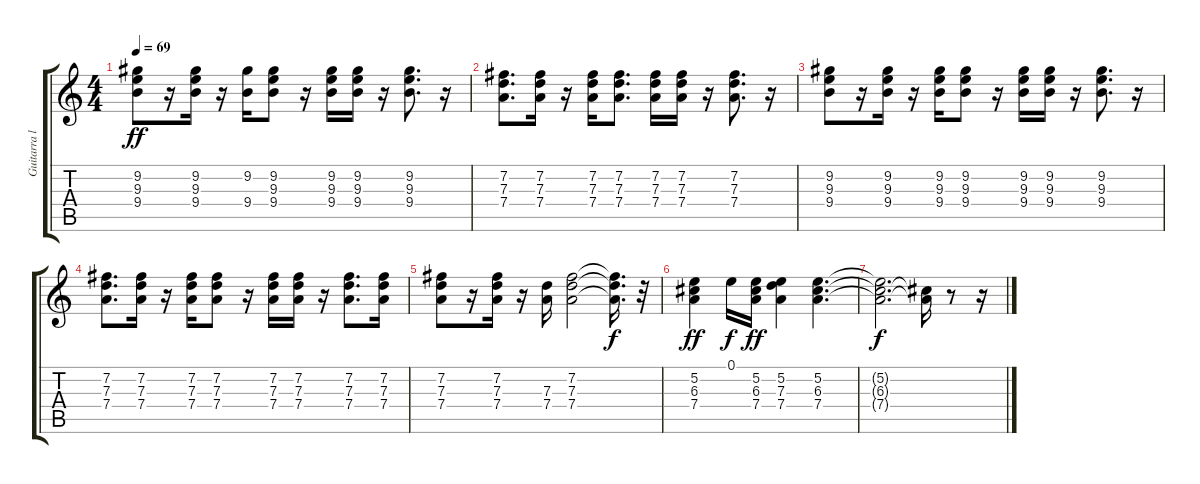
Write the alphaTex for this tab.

\track ("Guitarra l" "Guitarra l") {instrument acousticguitarsteel}
\staff {score tabs}
\tuning (E4 B3 G3 D3 A2 E2) {hide}
\ts (4 4)
\tempo 69
\clef g2
\ks c
(9.2 9.3 9.4).8{dy ff} r.16 (9.2 9.3 9.4).16 r.16 (9.2 9.4).16 (9.2 9.3 9.4).8 r.16 (9.2 9.3 9.4).16 (9.2 9.3 9.4).16 r.16 (9.2 9.3 9.4).8{d} r.16 |
(7.2 7.3 7.4).8{d} (7.2 7.3 7.4).16 r.16 (7.2 7.3 7.4).16 (7.2 7.3 7.4).8{d} (7.2 7.3 7.4).16 (7.2 7.3 7.4).16 r.16 (7.2 7.3 7.4).8{d} r.16 |
(9.2 9.3 9.4).8 r.16 (9.2 9.3 9.4).16 r.16 (9.2 9.3 9.4).16 (9.2 9.3 9.4).8 r.16 (9.2 9.3 9.4).16 (9.2 9.3 9.4).16 r.16 (9.2 9.3 9.4).8{d} r.16 |
(7.2 7.3 7.4).8{d} (7.2 7.3 7.4).16 r.16 (7.2 7.3 7.4).16 (7.2 7.3 7.4).8 r.16 (7.2 7.3 7.4).16 (7.2 7.3 7.4).16 r.16 (7.2 7.3 7.4).8{d} (7.2 7.3 7.4).16 |
(7.2 7.3 7.4).8 r.16 (7.2 7.3 7.4).16 r.16 (7.3 7.4).16 (7.2 7.3 7.4).2 (7.2{t} 7.3{t} 7.4{t}).16{d dy f} r.32 |
(5.2 6.3 7.4).4{dy ff} 0.1.16{dy f} (5.2 6.3 7.4).16{dy ff} (5.2 7.3 7.4).4 (5.2 6.3 7.4).4{d} |
(5.2{t} 6.3{t} 7.4{t}).2{d dy f} (6.3{t} 7.4{t}).16 r.8 r.16
